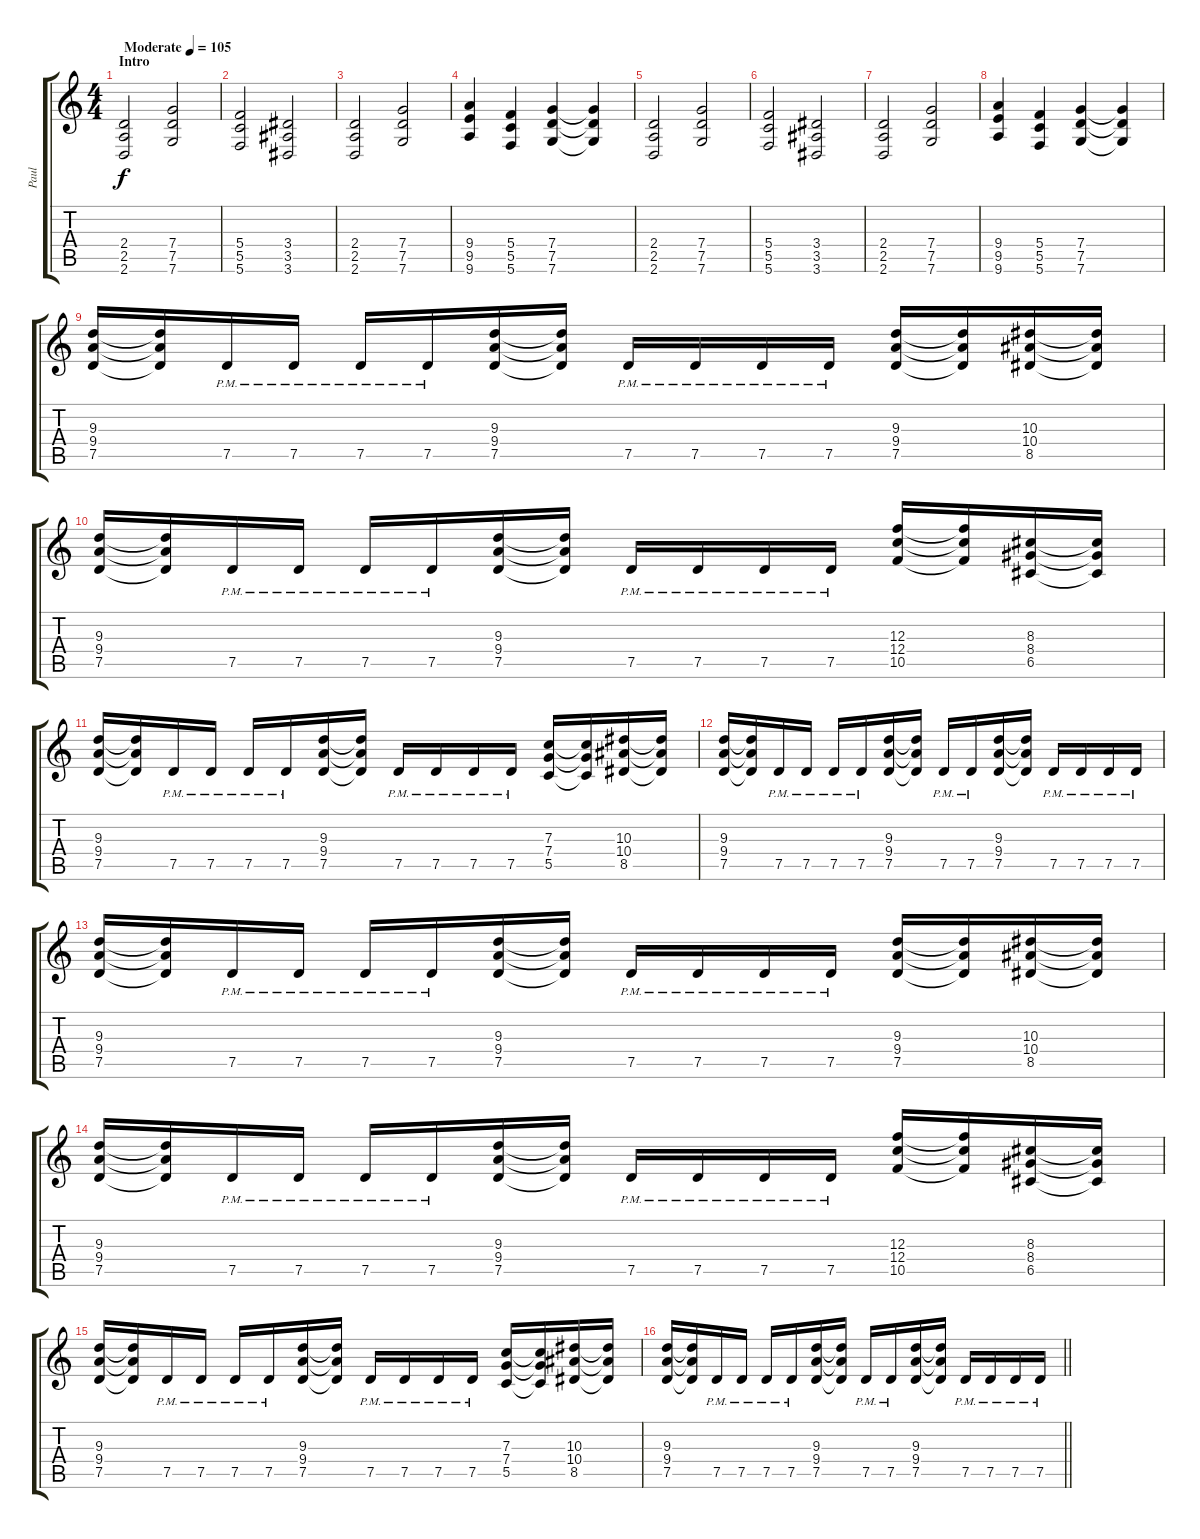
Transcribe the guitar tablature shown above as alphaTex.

\track ("Paul" "Paul") {instrument distortionguitar}
\staff {score tabs}
\tuning (D4 A3 F3 C3 G2 C2) {hide}
\ts (4 4)
\section ("" "Intro")
\tempo (105 "Moderate")
\clef g2
\ks c
(2.4 2.5 2.6).2{dy f instrument distortionguitar} (7.4 7.5 7.6).2 |
(5.4 5.5 5.6).2 (3.4 3.5 3.6).2 |
(2.4 2.5 2.6).2 (7.4 7.5 7.6).2 |
(9.4 9.5 9.6).4 (5.4 5.5 5.6).4 (7.4 7.5 7.6).4 (7.4{t} 7.5{t} 7.6{t}).4 |
(2.4 2.5 2.6).2 (7.4 7.5 7.6).2 |
(5.4 5.5 5.6).2 (3.4 3.5 3.6).2 |
(2.4 2.5 2.6).2 (7.4 7.5 7.6).2 |
(9.4 9.5 9.6).4 (5.4 5.5 5.6).4 (7.4 7.5 7.6).4 (7.4{t} 7.5{t} 7.6{t}).4 |
(9.3 9.4 7.5).16 (9.3{t} 9.4{t} 7.5{t}).16 7.5{pm}.16 7.5{pm}.16 7.5{pm}.16 7.5{pm}.16 (9.3 9.4 7.5).16 (9.3{t} 9.4{t} 7.5{t}).16 7.5{pm}.16 7.5{pm}.16 7.5{pm}.16 7.5{pm}.16 (9.3 9.4 7.5).16 (9.3{t} 9.4{t} 7.5{t}).16 (10.3 10.4 8.5).16 (10.3{t} 10.4{t} 8.5{t}).16 |
(9.3 9.4 7.5).16 (9.3{t} 9.4{t} 7.5{t}).16 7.5{pm}.16 7.5{pm}.16 7.5{pm}.16 7.5{pm}.16 (9.3 9.4 7.5).16 (9.3{t} 9.4{t} 7.5{t}).16 7.5{pm}.16 7.5{pm}.16 7.5{pm}.16 7.5{pm}.16 (12.3 12.4 10.5).16 (12.3{t} 12.4{t} 10.5{t}).16 (8.3 8.4 6.5).16 (8.3{t} 8.4{t} 6.5{t}).16 |
(9.3 9.4 7.5).16 (9.3{t} 9.4{t} 7.5{t}).16 7.5{pm}.16 7.5{pm}.16 7.5{pm}.16 7.5{pm}.16 (9.3 9.4 7.5).16 (9.3{t} 9.4{t} 7.5{t}).16 7.5{pm}.16 7.5{pm}.16 7.5{pm}.16 7.5{pm}.16 (7.3 7.4 5.5).16 (7.3{t} 7.4{t} 5.5{t}).16 (10.3 10.4 8.5).16 (10.3{t} 10.4{t} 8.5{t}).16 |
(9.3 9.4 7.5).16 (9.3{t} 9.4{t} 7.5{t}).16 7.5{pm}.16 7.5{pm}.16 7.5{pm}.16 7.5{pm}.16 (9.3 9.4 7.5).16 (9.3{t} 9.4{t} 7.5{t}).16 7.5{pm}.16 7.5{pm}.16 (9.3 9.4 7.5).16 (9.3{t} 9.4{t} 7.5{t}).16 7.5{pm}.16 7.5{pm}.16 7.5{pm}.16 7.5{pm}.16 |
(9.3 9.4 7.5).16 (9.3{t} 9.4{t} 7.5{t}).16 7.5{pm}.16 7.5{pm}.16 7.5{pm}.16 7.5{pm}.16 (9.3 9.4 7.5).16 (9.3{t} 9.4{t} 7.5{t}).16 7.5{pm}.16 7.5{pm}.16 7.5{pm}.16 7.5{pm}.16 (9.3 9.4 7.5).16 (9.3{t} 9.4{t} 7.5{t}).16 (10.3 10.4 8.5).16 (10.3{t} 10.4{t} 8.5{t}).16 |
(9.3 9.4 7.5).16 (9.3{t} 9.4{t} 7.5{t}).16 7.5{pm}.16 7.5{pm}.16 7.5{pm}.16 7.5{pm}.16 (9.3 9.4 7.5).16 (9.3{t} 9.4{t} 7.5{t}).16 7.5{pm}.16 7.5{pm}.16 7.5{pm}.16 7.5{pm}.16 (12.3 12.4 10.5).16 (12.3{t} 12.4{t} 10.5{t}).16 (8.3 8.4 6.5).16 (8.3{t} 8.4{t} 6.5{t}).16 |
(9.3 9.4 7.5).16 (9.3{t} 9.4{t} 7.5{t}).16 7.5{pm}.16 7.5{pm}.16 7.5{pm}.16 7.5{pm}.16 (9.3 9.4 7.5).16 (9.3{t} 9.4{t} 7.5{t}).16 7.5{pm}.16 7.5{pm}.16 7.5{pm}.16 7.5{pm}.16 (7.3 7.4 5.5).16 (7.3{t} 7.4{t} 5.5{t}).16 (10.3 10.4 8.5).16 (10.3{t} 10.4{t} 8.5{t}).16 |
\barLineRight lightlight
(9.3 9.4 7.5).16 (9.3{t} 9.4{t} 7.5{t}).16 7.5{pm}.16 7.5{pm}.16 7.5{pm}.16 7.5{pm}.16 (9.3 9.4 7.5).16 (9.3{t} 9.4{t} 7.5{t}).16 7.5{pm}.16 7.5{pm}.16 (9.3 9.4 7.5).16 (9.3{t} 9.4{t} 7.5{t}).16 7.5{pm}.16 7.5{pm}.16 7.5{pm}.16 7.5{pm}.16
